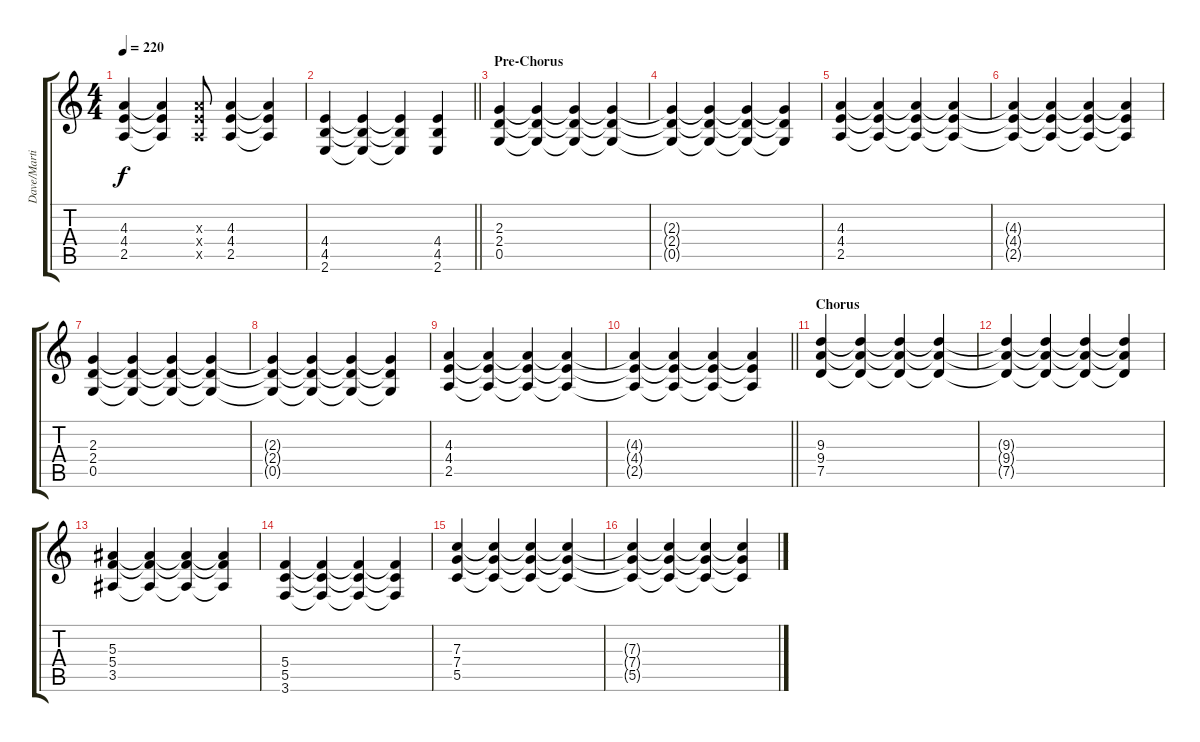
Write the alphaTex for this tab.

\track ("Dave/Martin (Guitar 1 Dist)" "Dave/Marti") {instrument distortionguitar}
\staff {score tabs}
\tuning (D4 A3 F3 C3 G2 D2) {hide}
\ts (4 4)
\tempo 220
\clef g2
\ks c
(4.3 4.4 2.5).4{dy f} (4.3{t} 4.4{t} 2.5{t}).4 (4.3{x} 4.4{x} 2.5{x}).8 (4.3 4.4 2.5).4 (4.3{t} 4.4{t} 2.5{t}).4 |
\barLineRight lightlight
(4.4 4.5 2.6).4 (4.4{t} 4.5{t} 2.6{t}).4 (4.4{t} 4.5{t} 2.6{t}).4 (4.4 4.5 2.6).4 |
\section ("" "Pre-Chorus")
(2.3 2.4 0.5).4 (2.3{t} 2.4{t} 0.5{t}).4 (2.3{t} 2.4{t} 0.5{t}).4 (2.3{t} 2.4{t} 0.5{t}).4 |
(2.3{t} 2.4{t} 0.5{t}).4 (2.3{t} 2.4{t} 0.5{t}).4 (2.3{t} 2.4{t} 0.5{t}).4 (2.3{t} 2.4{t} 0.5{t}).4 |
(4.3 4.4 2.5).4 (4.3{t} 4.4{t} 2.5{t}).4 (4.3{t} 4.4{t} 2.5{t}).4 (4.3{t} 4.4{t} 2.5{t}).4 |
(4.3{t} 4.4{t} 2.5{t}).4 (4.3{t} 4.4{t} 2.5{t}).4 (4.3{t} 4.4{t} 2.5{t}).4 (4.3{t} 4.4{t} 2.5{t}).4 |
(2.3 2.4 0.5).4 (2.3{t} 2.4{t} 0.5{t}).4 (2.3{t} 2.4{t} 0.5{t}).4 (2.3{t} 2.4{t} 0.5{t}).4 |
(2.3{t} 2.4{t} 0.5{t}).4 (2.3{t} 2.4{t} 0.5{t}).4 (2.3{t} 2.4{t} 0.5{t}).4 (2.3{t} 2.4{t} 0.5{t}).4 |
(4.3 4.4 2.5).4 (4.3{t} 4.4{t} 2.5{t}).4 (4.3{t} 4.4{t} 2.5{t}).4 (4.3{t} 4.4{t} 2.5{t}).4 |
\barLineRight lightlight
(4.3{t} 4.4{t} 2.5{t}).4 (4.3{t} 4.4{t} 2.5{t}).4 (4.3{t} 4.4{t} 2.5{t}).4 (4.3{t} 4.4{t} 2.5{t}).4 |
\section ("" "Chorus")
(9.3 9.4 7.5).4 (9.3{t} 9.4{t} 7.5{t}).4 (9.3{t} 9.4{t} 7.5{t}).4 (9.3{t} 9.4{t} 7.5{t}).4 |
(9.3{t} 9.4{t} 7.5{t}).4 (9.3{t} 9.4{t} 7.5{t}).4 (9.3{t} 9.4{t} 7.5{t}).4 (9.3{t} 9.4{t} 7.5{t}).4 |
(5.3 5.4 3.5).4 (5.3{t} 5.4{t} 3.5{t}).4 (5.3{t} 5.4{t} 3.5{t}).4 (5.3{t} 5.4{t} 3.5{t}).4 |
(5.4 5.5 3.6).4 (5.4{t} 5.5{t} 3.6{t}).4 (5.4{t} 5.5{t} 3.6{t}).4 (5.4{t} 5.5{t} 3.6{t}).4 |
(7.3 7.4 5.5).4 (7.3{t} 7.4{t} 5.5{t}).4 (7.3{t} 7.4{t} 5.5{t}).4 (7.3{t} 7.4{t} 5.5{t}).4 |
(7.3{t} 7.4{t} 5.5{t}).4 (7.3{t} 7.4{t} 5.5{t}).4 (7.3{t} 7.4{t} 5.5{t}).4 (7.3{t} 7.4{t} 5.5{t}).4
